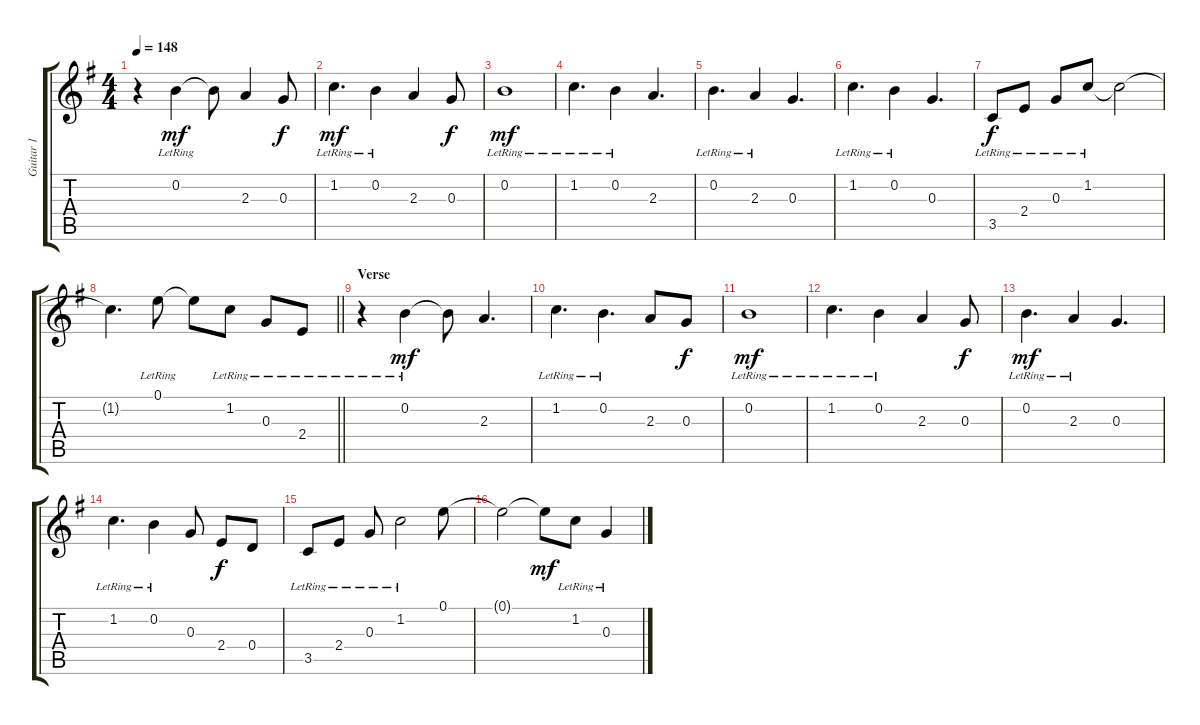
\track ("Guitar 1" "Guitar 1") {instrument electricguitarclean}
\staff {score tabs}
\tuning (E4 B3 G3 D3 A2 E2) {hide}
\ts (4 4)
\tempo 148
\clef g2
\ks g
r.4{dy mf instrument electricguitarclean} 0.2{lr}.4 0.2{t}.8 2.3.4 0.3.8{dy f} |
1.2{lr}.4{d dy mf} 0.2{lr}.4 2.3.4 0.3.8{dy f} |
0.2{lr}.1{dy mf} |
1.2{lr}.4{d} 0.2{lr}.4 2.3.4{d} |
0.2{lr}.4{d} 2.3{lr}.4 0.3.4{d} |
1.2{lr}.4{d} 0.2{lr}.4 0.3.4{d} |
3.5{lr}.8{dy f} 2.4{lr}.8 0.3{lr}.8 1.2{lr}.8 1.2{t}.2 |
\barLineRight lightlight
1.2{t}.4{d} 0.1{lr}.8 0.1{t}.8 1.2{lr}.8 0.3{lr}.8 2.4{lr}.8 |
\section ("" "Verse")
r.4 0.2{lr}.4{dy mf} 0.2{t}.8 2.3.4{d} |
1.2{lr}.4{d} 0.2{lr}.4{d} 2.3.8 0.3.8{dy f} |
0.2{lr}.1{dy mf} |
1.2{lr}.4{d} 0.2{lr}.4 2.3.4 0.3.8{dy f} |
0.2{lr}.4{d dy mf} 2.3{lr}.4 0.3.4{d} |
1.2{lr}.4{d} 0.2{lr}.4 0.3.8 2.4.8{dy f} 0.4.8 |
3.5{lr}.8 2.4{lr}.8 0.3{lr}.8 1.2{lr}.2 0.1.8 |
0.1{t}.2 0.1{t}.8{dy mf} 1.2{lr}.8 0.3{lr}.4
